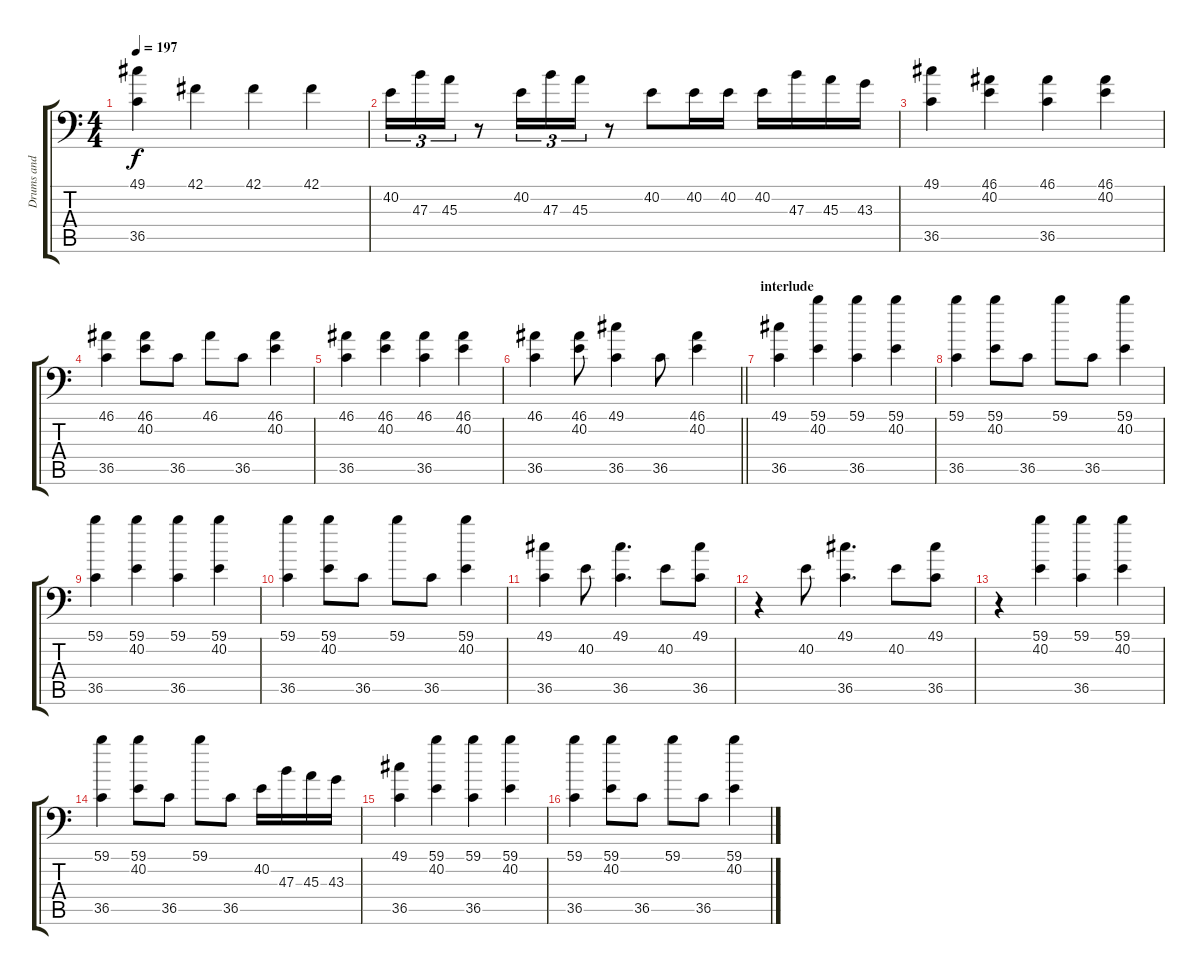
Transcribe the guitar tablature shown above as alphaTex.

\track ("Drums and Percussion (Pace)" "Drums and ") {instrument acousticgrandpiano}
\staff {score tabs}
\tuning (C-1 C-1 C-1 C-1 C-1 C-1) {hide}
\ts (4 4)
\tempo 197
\clef f4
\ks c
(49.1 36.5).4{dy f} 42.1.4 42.1.4 42.1.4 |
40.2.16{tu (3 2)} 47.3.16{tu (3 2)} 45.3.16{tu (3 2)} r.8 40.2.16{tu (3 2)} 47.3.16{tu (3 2)} 45.3.16{tu (3 2)} r.8 40.2.8 40.2.16 40.2.16 40.2.16 47.3.16 45.3.16 43.3.16 |
(49.1 36.5).4 (46.1 40.2).4 (46.1 36.5).4 (46.1 40.2).4 |
(46.1 36.5).4 (46.1 40.2).8 36.5.8 46.1.8 36.5.8 (46.1 40.2).4 |
(46.1 36.5).4 (46.1 40.2).4 (46.1 36.5).4 (46.1 40.2).4 |
\barLineRight lightlight
(46.1 36.5).4 (46.1 40.2).8 (49.1 36.5).4 36.5.8 (46.1 40.2).4 |
\section ("" "interlude")
(49.1 36.5).4 (59.1 40.2).4 (59.1 36.5).4 (59.1 40.2).4 |
(59.1 36.5).4 (59.1 40.2).8 36.5.8 59.1.8 36.5.8 (59.1 40.2).4 |
(59.1 36.5).4 (59.1 40.2).4 (59.1 36.5).4 (59.1 40.2).4 |
(59.1 36.5).4 (59.1 40.2).8 36.5.8 59.1.8 36.5.8 (59.1 40.2).4 |
(49.1 36.5).4 40.2.8 (49.1 36.5).4{d} 40.2.8 (49.1 36.5).8 |
r.4 40.2.8 (49.1 36.5).4{d} 40.2.8 (49.1 36.5).8 |
r.4 (59.1 40.2).4 (59.1 36.5).4 (59.1 40.2).4 |
(59.1 36.5).4 (59.1 40.2).8 36.5.8 59.1.8 36.5.8 40.2.16 47.3.16 45.3.16 43.3.16 |
(49.1 36.5).4 (59.1 40.2).4 (59.1 36.5).4 (59.1 40.2).4 |
(59.1 36.5).4 (59.1 40.2).8 36.5.8 59.1.8 36.5.8 (59.1 40.2).4
